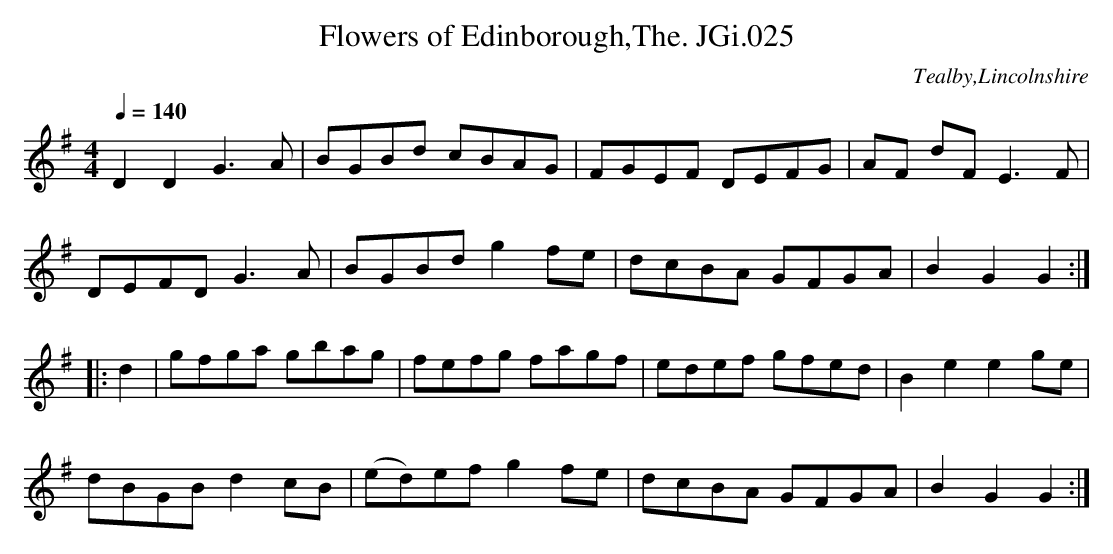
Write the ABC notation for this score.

X:1
T:Flowers of Edinborough,The. JGi.025
L:1/8
M:4/4
O:Tealby,Lincolnshire
Q:1/4=140
K:G
D2D2G3A|BGBd cBAG|FGEF DEFG|AF dFE3F|
DEFD G3A|BGBd g2fe|dcBA GFGA|B2G2G2:|
|:d2|gfga gbag|fefg fagf|edef gfed|B2e2e2ge|
dBGBd2cB|(ed)ef g2fe|dcBA GFGA|B2G2G2:|
